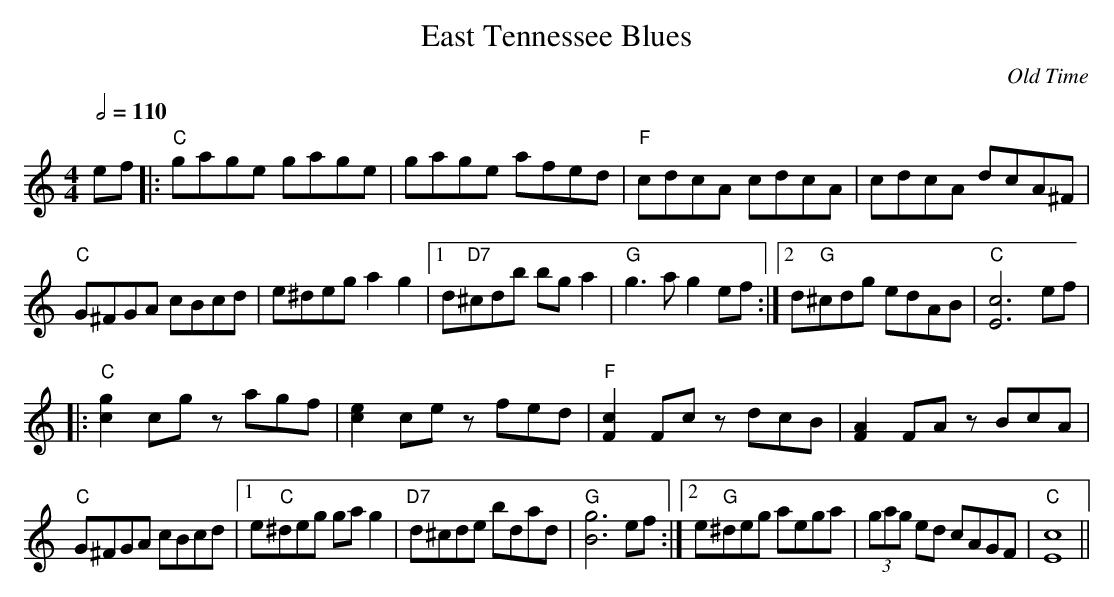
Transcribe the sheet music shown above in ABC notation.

X:1
T:East Tennessee Blues
C:Old Time
M:4/4
L:1/8
Q:2/4=110
K:C
ef|:"C"gage gage|gage afed|"F"cdcA cdcA|cdcA dcA^F|!
"C"G^FGA cBcd|e^deg a2g2|1 d"D7"^cdb bga2|\
"G"g3a g2ef:|2 d"G"^cdg edAB|"C"[c6E6]ef|!
|:"C"[g2c2]cg zagf|[e2c2]ce zfed|"F"[c2F2]Fc zdcB|[A2F2]FA zBcA|!
"C"G^FGA cBcd|1 e"C"^deg gag2|"D7"d^cde bdad|\
"G"[g6B6]ef:|2 e"G"^deg aega|(3gag ed cAGF|"C"[c8E8]||!
